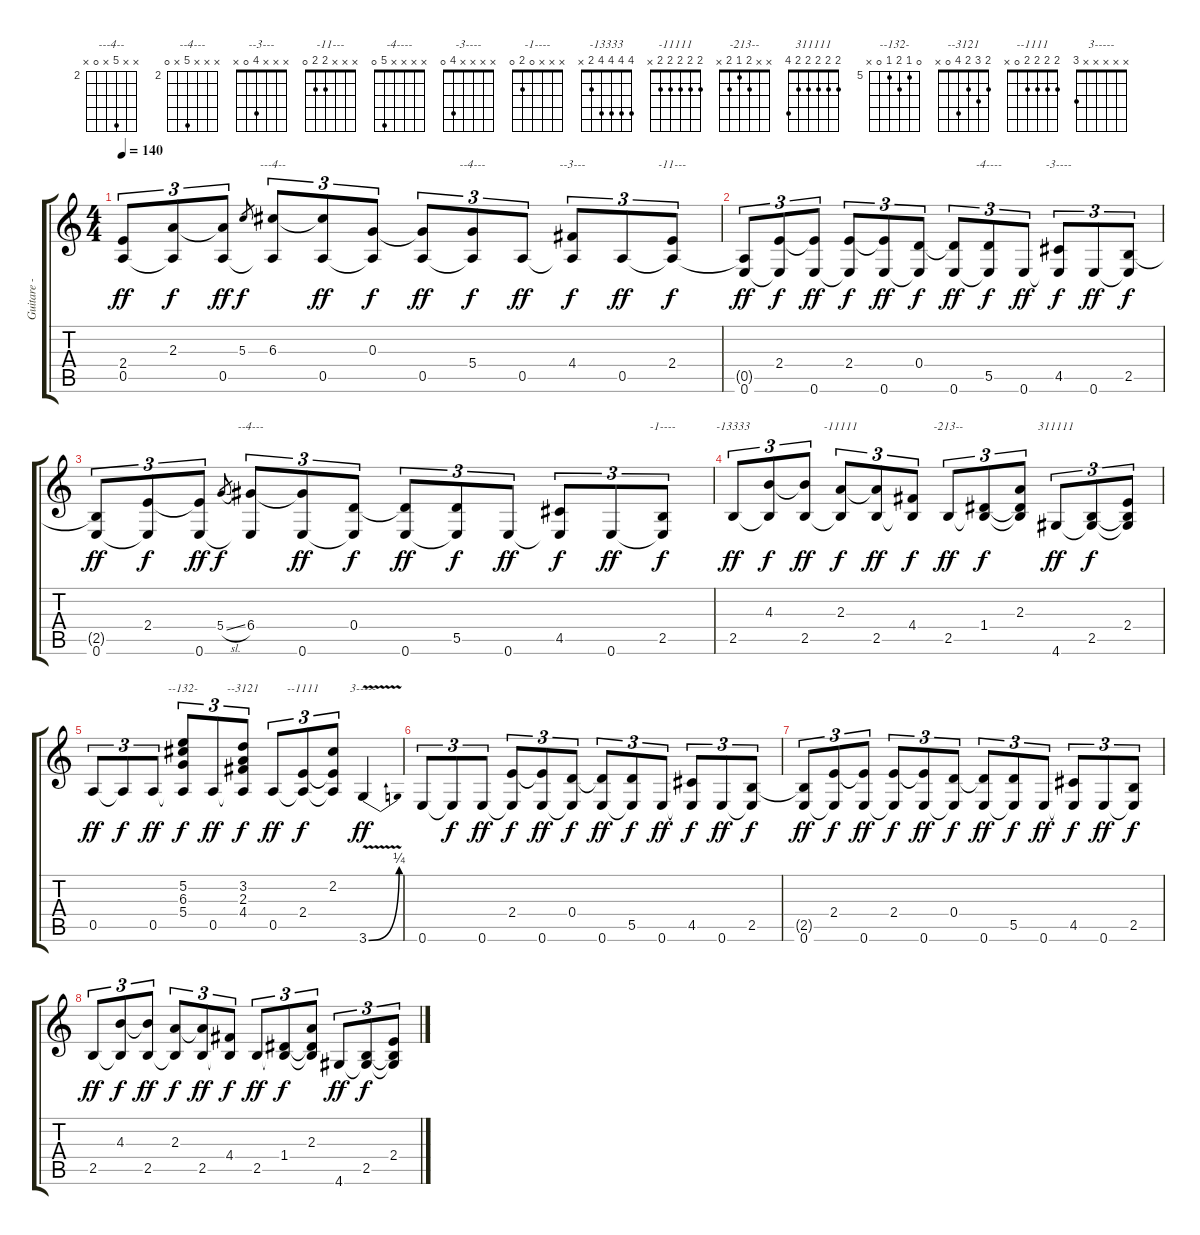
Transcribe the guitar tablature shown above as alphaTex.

\track ("Guitare - Juillet 1999 / Janvier 2003" "Guitare - ") {instrument acousticguitarnylon}
\staff {score tabs}
\tuning (E4 B3 G3 D3 A2 E2) {hide}
\chord ("---4--" x x 6 x 0 x) {firstfret 2}
\chord ("--4---" x x x 5 0 x)
\chord ("--3---" x x x 4 0 x)
\chord ("-11---" x x x 2 2 0)
\chord ("-4----" x x x x 5 0)
\chord ("-3----" x x x x 4 0)
\chord ("--4---" x x x 6 x 0) {firstfret 2}
\chord ("-1----" x x x 0 2 0)
\chord ("-13333" 4 4 4 4 2 x)
\chord ("-11111" 2 2 2 2 2 x)
\chord ("-213--" x x 2 1 2 x)
\chord ("311111" 2 2 2 2 2 4)
\chord ("--132-" 0 5 6 5 0 x) {firstfret 5}
\chord ("--3121" 2 3 2 4 0 x)
\chord ("--1111" 2 2 2 2 0 x)
\chord ("3-----" x x x x x 3)
\ts (4 4)
\tempo 140
\clef g2
\ks c
(2.4{t} 0.5).8{tu (3 2) dy ff} (2.3 0.5{t}).8{tu (3 2) dy f} (2.3{t} 0.5).8{tu (3 2) dy ff} 5.3.8{gr dy f} (6.3 0.5{t}).8{tu (3 2) ch "---4--"} (6.3{t} 0.5).8{tu (3 2) dy ff} (0.3 0.5{t}).8{tu (3 2) dy f} (0.3{t} 0.5).8{tu (3 2) dy ff} (5.4 0.5{t}).8{tu (3 2) ch "--4---" dy f} 0.5.8{tu (3 2) dy ff} (4.4 0.5{t}).8{tu (3 2) ch "--3---" dy f} 0.5.8{tu (3 2) dy ff} (2.4 0.5{t}).8{tu (3 2) ch "-11---" dy f} |
(0.5{t} 0.6).8{tu (3 2) dy ff} (2.4 0.6{t}).8{tu (3 2) dy f} (2.4{t} 0.6).8{tu (3 2) dy ff} (2.4 0.6{t}).8{tu (3 2) dy f} (2.4{t} 0.6).8{tu (3 2) dy ff} (0.4 0.6{t}).8{tu (3 2) dy f} (0.4{t} 0.6).8{tu (3 2) dy ff} (5.5 0.6{t}).8{tu (3 2) ch "-4----" dy f} 0.6.8{tu (3 2) dy ff} (4.5 0.6{t}).8{tu (3 2) ch "-3----" dy f} 0.6.8{tu (3 2) dy ff} (2.5 0.6{t}).8{tu (3 2) dy f} |
(2.5{t} 0.6).8{tu (3 2) dy ff} (2.4 0.6{t}).8{tu (3 2) dy f} (2.4{t} 0.6).8{tu (3 2) dy ff} 5.4{sl}.8{gr dy f} (6.4 0.6{t}).8{tu (3 2) ch "--4---"} (6.4{t} 0.6).8{tu (3 2) dy ff} (0.4 0.6{t}).8{tu (3 2) dy f} (0.4{t} 0.6).8{tu (3 2) dy ff} (5.5 0.6{t}).8{tu (3 2) dy f} 0.6.8{tu (3 2) dy ff} (4.5 0.6{t}).8{tu (3 2) dy f} 0.6.8{tu (3 2) dy ff} (2.5 0.6{t}).8{tu (3 2) ch "-1----" dy f} |
2.5.8{tu (3 2) ch "-13333" dy ff} (4.3 2.5{t}).8{tu (3 2) dy f} (4.3{t} 2.5).8{tu (3 2) dy ff} (2.3 2.5{t}).8{tu (3 2) ch "-11111" dy f} (2.3{t} 2.5).8{tu (3 2) dy ff} (4.4 2.5{t}).8{tu (3 2) dy f} 2.5.8{tu (3 2) ch "-213--" dy ff} (1.4 2.5{t}).8{tu (3 2) dy f} (2.3 1.4{t} 2.5{t}).8{tu (3 2)} 4.6.8{tu (3 2) ch "311111" dy ff} (2.5 4.6{t}).8{tu (3 2) dy f} (2.4 2.5{t} 4.6{t}).8{tu (3 2)} |
0.5.8{tu (3 2) dy ff} 0.5{t}.8{tu (3 2) dy f} 0.5.8{tu (3 2) dy ff} (5.2 6.3 5.4 0.5{t}).8{tu (3 2) ch "--132-" dy f} 0.5.8{tu (3 2) dy ff} (3.2 2.3 4.4 0.5{t}).8{tu (3 2) ch "--3121" dy f} 0.5.8{tu (3 2) dy ff} (2.4 0.5{t}).8{tu (3 2) ch "--1111" dy f} (2.2 2.4{t} 0.5{t}).8{tu (3 2)} 3.6{be (bend 0 0 60 1) v}.4{ch "3-----" dy ff} |
0.6.8{tu (3 2)} 0.6{t}.8{tu (3 2) dy f} 0.6.8{tu (3 2) dy ff} (2.4 0.6{t}).8{tu (3 2) dy f} (2.4{t} 0.6).8{tu (3 2) dy ff} (0.4 0.6{t}).8{tu (3 2) dy f} (0.4{t} 0.6).8{tu (3 2) dy ff} (5.5 0.6{t}).8{tu (3 2) dy f} 0.6.8{tu (3 2) dy ff} (4.5 0.6{t}).8{tu (3 2) dy f} 0.6.8{tu (3 2) dy ff} (2.5 0.6{t}).8{tu (3 2) dy f} |
(2.5{t} 0.6).8{tu (3 2) dy ff} (2.4 0.6{t}).8{tu (3 2) dy f} (2.4{t} 0.6).8{tu (3 2) dy ff} (2.4 0.6{t}).8{tu (3 2) dy f} (2.4{t} 0.6).8{tu (3 2) dy ff} (0.4 0.6{t}).8{tu (3 2) dy f} (0.4{t} 0.6).8{tu (3 2) dy ff} (5.5 0.6{t}).8{tu (3 2) dy f} 0.6.8{tu (3 2) dy ff} (4.5 0.6{t}).8{tu (3 2) dy f} 0.6.8{tu (3 2) dy ff} (2.5 0.6{t}).8{tu (3 2) dy f} |
2.5.8{tu (3 2) dy ff} (4.3 2.5{t}).8{tu (3 2) dy f} (4.3{t} 2.5).8{tu (3 2) dy ff} (2.3 2.5{t}).8{tu (3 2) dy f} (2.3{t} 2.5).8{tu (3 2) dy ff} (4.4 2.5{t}).8{tu (3 2) dy f} 2.5.8{tu (3 2) dy ff} (1.4 2.5{t}).8{tu (3 2) dy f} (2.3 1.4{t} 2.5{t}).8{tu (3 2)} 4.6.8{tu (3 2) dy ff} (2.5 4.6{t}).8{tu (3 2) dy f} (2.4 2.5{t} 4.6{t}).8{tu (3 2)}
